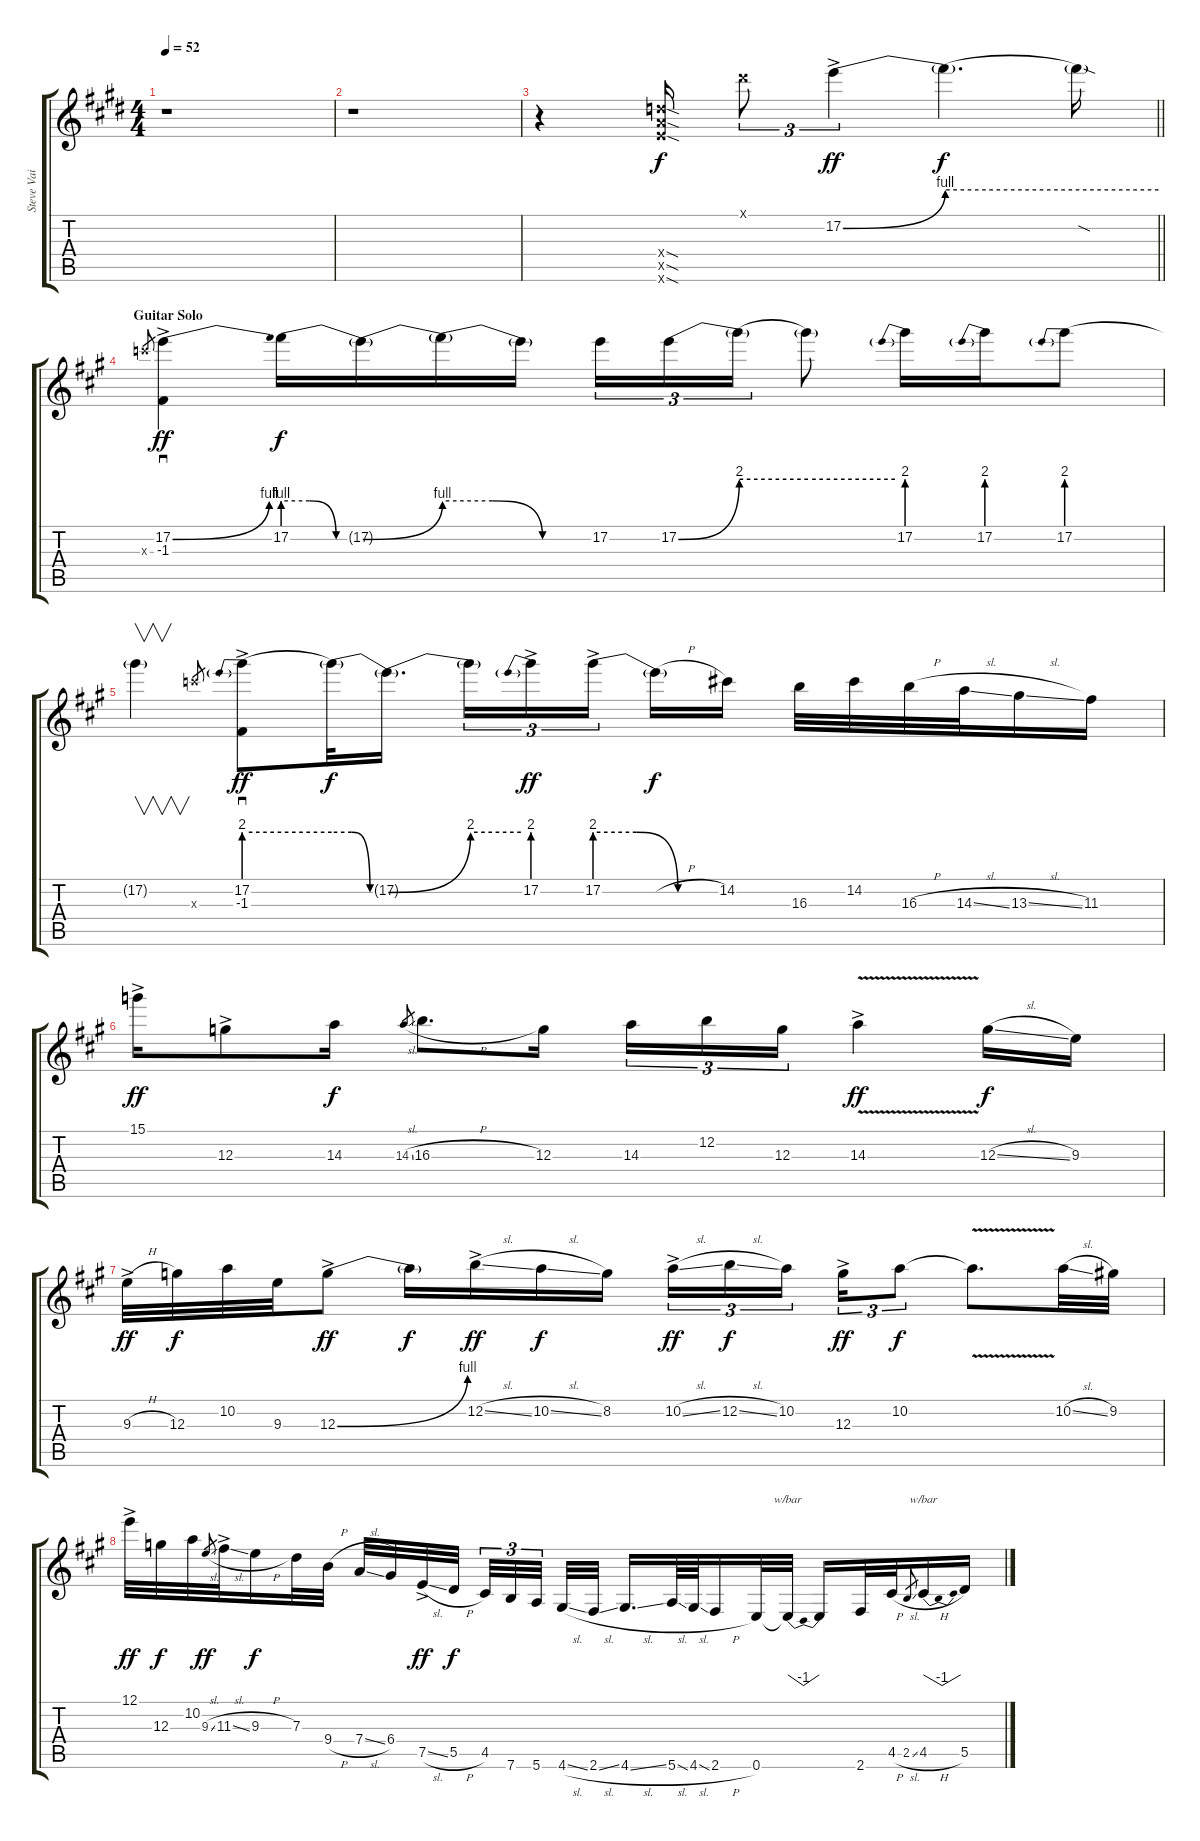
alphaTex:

\track ("Steve Vai - Distortion" "Steve Vai ") {instrument distortionguitar}
\staff {score tabs}
\tuning (E4 B3 G3 D3 A2 E2) {hide}
\ts (4 4)
\tempo 52
\clef g2
\ks c#minor
r.1{dy f} |
\ks e
r.1 |
\barLineRight lightlight
\ks c#minor
r.4 (12.4{sod x} 12.5{sod x} 12.6{sod x}).16 11.1{x}.8{tu (3 2)} 17.2{be (bend 0 0 60 4) ac}.4{tu (3 2) dy ff} 17.2{be (hold 0 4 60 4) t}.4{d dy f} 17.2{sod t}.16 |
\section ("" "Guitar Solo")
\ks a
17.3{x}.8{gr} (17.2{be (bend 0 0 60 4) ac} -1.3).4{sd dy ff} 17.2{be (custom 0 4 20 4 40 0 60 0)}.16{dy f} 17.2{be (bend 0 0 60 4) t}.16 17.2{be (custom 0 4 20 4 40 0 60 0) t}.16 17.2{t}.16 17.2.16{tu (3 2)} 17.2{be (bend 0 0 60 8)}.16{tu (3 2)} 17.2{be (hold 0 8 60 8) t}.16{tu (3 2)} 17.2{be (hold 0 8 60 8) t}.8 17.2{be (prebend 0 8 60 8)}.16 17.2{be (prebend 0 8 60 8)}.16 17.2{be (prebend 0 8 60 8)}.8 |
17.2{t}.4{v} 17.3{x}.8{gr} (17.2{be (prebend 0 8 60 8) ac} -1.3).8{sd dy ff} 17.2{be (custom 0 8 20 8 40 0 60 0) t}.32{dy f} 17.2{be (bend 0 0 60 8) t}.16{d} 17.2{be (hold 0 8 60 8) t}.16{tu (3 2)} 17.2{be (prebend 0 8 60 8) ac}.16{tu (3 2) dy ff} 17.2{be (custom 0 8 20 8 40 0 60 0) ac}.16{tu (3 2) beam splitsecondary} 17.2{h t}.16{dy f} 14.2.16 16.3.32 14.2.32 16.3{h}.32 14.3{sl}.32 13.3{sl}.16 11.3.16 |
15.1{ac}.16{dy ff} 12.3{ac}.8 14.3.16{dy f} 14.3{sl}.8{gr} 16.3{h}.8{d} 12.3.16 14.3.16{tu (3 2)} 12.2.16{tu (3 2)} 12.3.16{tu (3 2)} 14.3{v ac}.4{dy ff} 12.3{sl}.16{dy f} 9.3.16 |
9.3{h ac}.32{dy ff} 12.3.32{dy f} 10.2.32 9.3.32 12.3{be (bend 0 0 60 4) ac}.8{dy ff} 12.3{t}.16{dy f} 12.2{sl ac}.16{dy ff} 10.2{sl}.16{dy f} 8.2.16 10.2{sl ac}.16{tu (3 2) dy ff} 12.2{sl}.16{tu (3 2) dy f} 10.2.16{tu (3 2) beam splitsecondary} 12.3{ac}.16{tu (3 2) dy ff} 10.2.8{tu (3 2) dy f} 10.2{v t}.8{d} 10.2{sl}.32 9.2.32 |
12.1{ac}.32{dy ff} 12.3.32{dy f} 10.2.32 9.3{sl}.8{gr dy ff} 11.3{sl ac}.32 9.3{h}.16{dy f} 7.3.32 9.4{h}.32 7.4{sl}.32 6.4.32 7.5{sl ac}.32{dy ff} 5.5{h}.32{dy f beam splitsecondary} 4.5.32{tu (3 2)} 7.6.32{tu (3 2)} 5.6.32{tu (3 2) beam splitsecondary} 4.6{sl}.32 2.6{sl}.32 4.6{sl}.16{d} 5.6{sl}.64 4.6{sl}.64 2.6{h}.16 0.6.32 0.6{t}.32{tbe (dip default 0 0 30 -4 60 0)} 0.6{t}.16 2.6.32 4.5{h}.32 2.5{sl}.8{gr} 4.5{h}.16{tbe (dip default 0 0 30 -4 60 0)} 5.5.16
